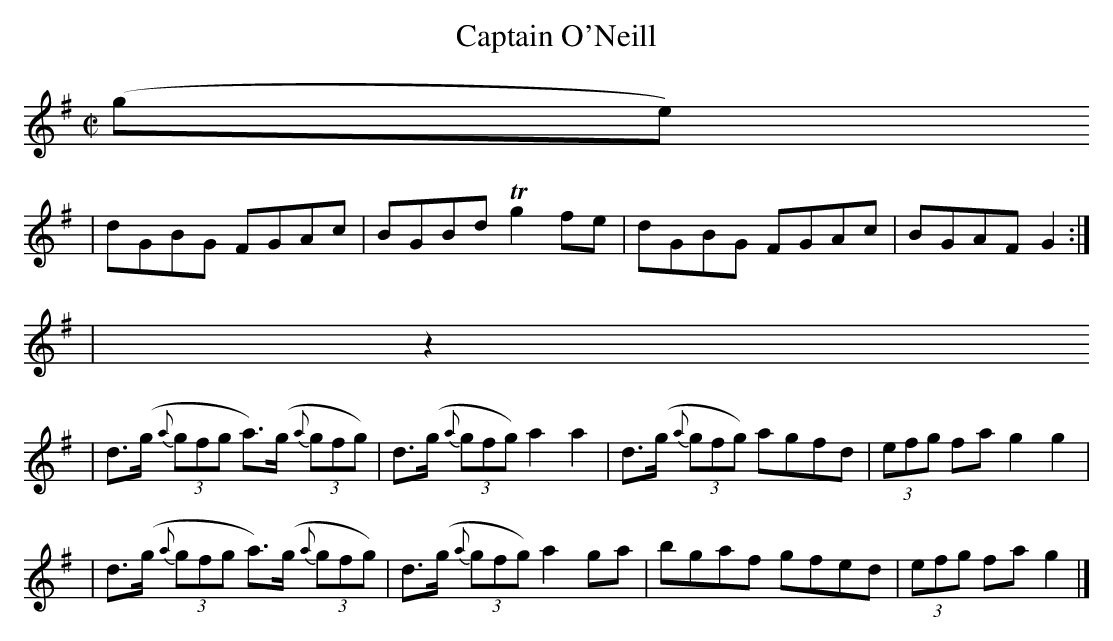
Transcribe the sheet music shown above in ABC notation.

X:1
T: Captain O'Neill
M: C|
L: 1/8
K: G
(ge)
| dGBG FGAc | BGBdTg2fe | dGBG FGAc | BGAFG2 :|
| z2
| d>(g {a}(3gfg a)>(g {a}(3gfg) | d>(g {a}(3gfg)a2a2 | d>(g {a}(3gfg) agfd | (3efg fag2g2 |
| d>(g {a}(3gfg a)>(g {a}(3gfg) | d>(g {a}(3gfg)a2ga | bgaf gfed | (3efg fag2 |]
